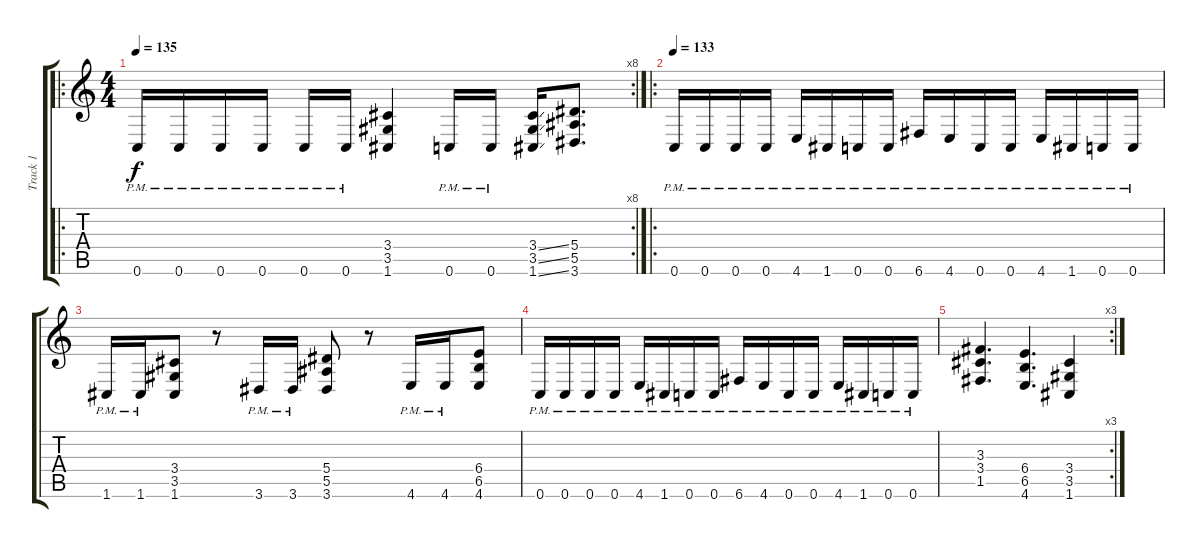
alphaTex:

\track ("Track 1" "Track 1") {instrument distortionguitar}
\staff {score tabs}
\tuning (C4 G3 Eb3 Bb2 F2 C2) {hide}
\ro
\rc 8
\ts (4 4)
\tempo 135
\clef g2
\ks c
0.6{pm}.16{dy f} 0.6{pm}.16 0.6{pm}.16 0.6{pm}.16 0.6{pm}.16 0.6{pm}.16 (3.4 3.5 1.6).4 0.6{pm}.16 0.6{pm}.16 (3.4{ss} 3.5{ss} 1.6{ss}).16 (5.4 5.5 3.6).8{d} |
\ro
\tempo 133
0.6{pm}.16 0.6{pm}.16 0.6{pm}.16 0.6{pm}.16 4.6{pm}.16 1.6{pm}.16 0.6{pm}.16 0.6{pm}.16 6.6{pm}.16 4.6{pm}.16 0.6{pm}.16 0.6{pm}.16 4.6{pm}.16 1.6{pm}.16 0.6{pm}.16 0.6{pm}.16 |
1.6{pm}.16 1.6{pm}.16 (3.4 3.5 1.6).8 r.8 3.6{pm}.16 3.6{pm}.16 (5.4 5.5 3.6).8 r.8 4.6{pm}.16 4.6{pm}.16 (6.4 6.5 4.6).8 |
0.6{pm}.16 0.6{pm}.16 0.6{pm}.16 0.6{pm}.16 4.6{pm}.16 1.6{pm}.16 0.6{pm}.16 0.6{pm}.16 6.6{pm}.16 4.6{pm}.16 0.6{pm}.16 0.6{pm}.16 4.6{pm}.16 1.6{pm}.16 0.6{pm}.16 0.6{pm}.16 |
\rc 3
(3.3 3.4 1.5).4{d} (6.4 6.5 4.6).4{d} (3.4 3.5 1.6).4
